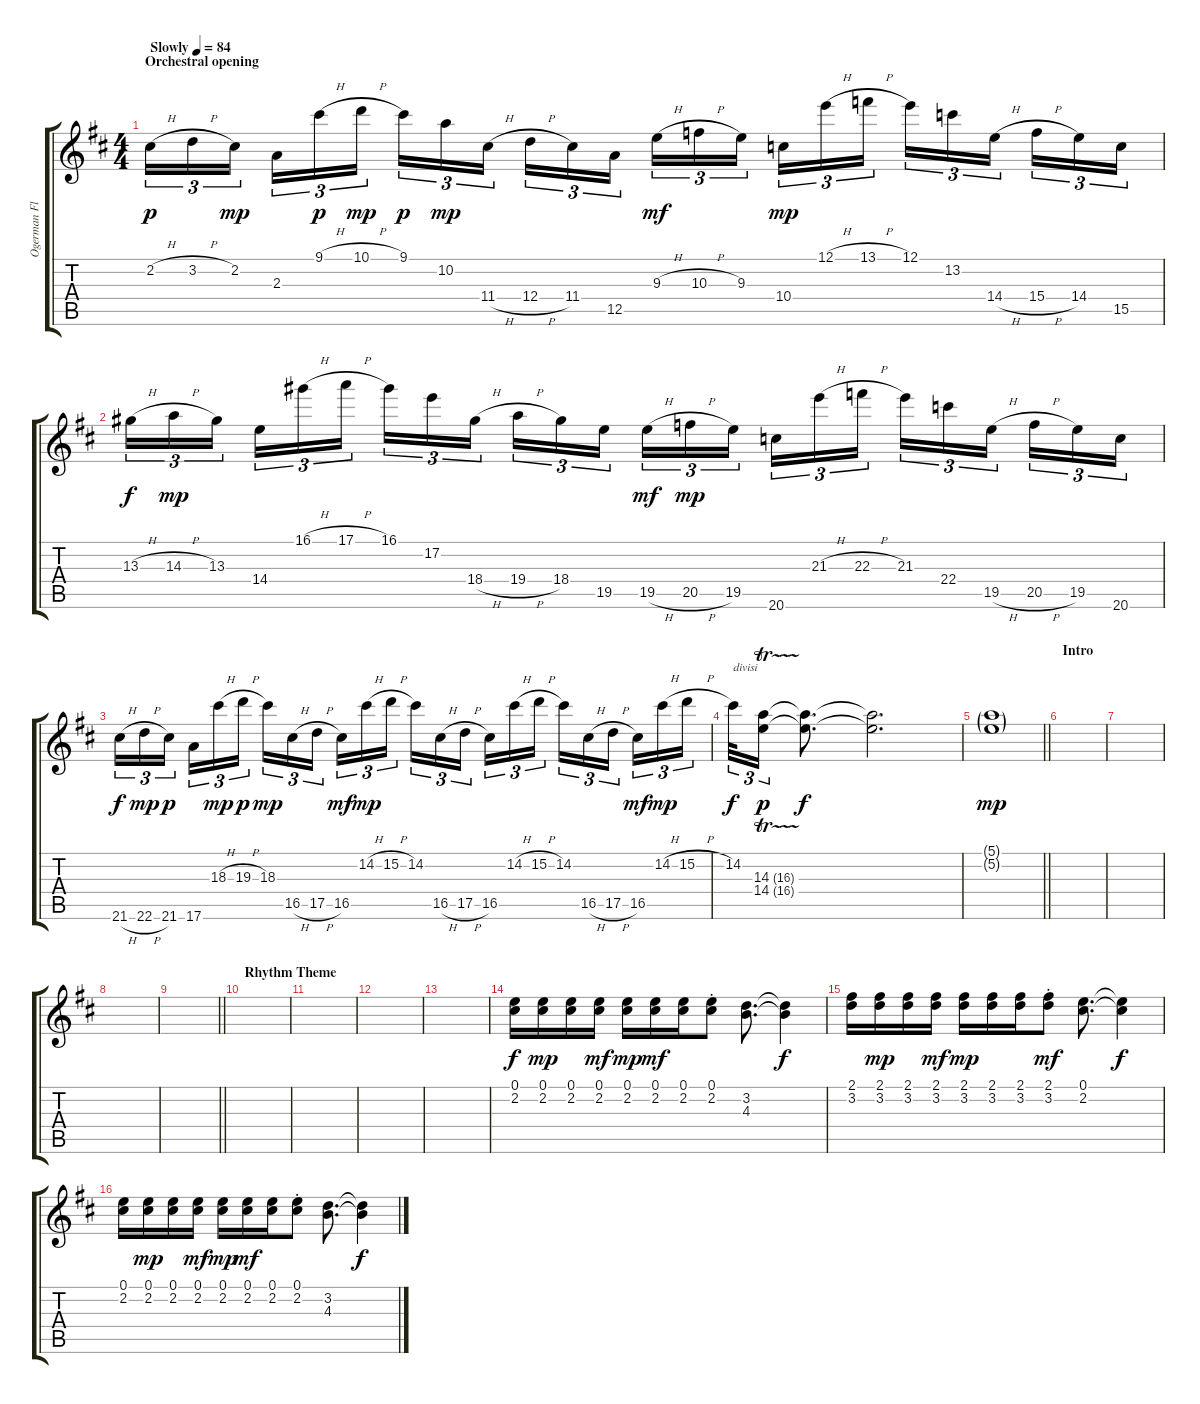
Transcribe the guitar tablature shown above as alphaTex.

\track ("Ogerman Flutes" "Ogerman Fl") {instrument flute}
\staff {score tabs}
\tuning (E5 B4 G4 D4 A3 E3) {hide}
\ts (4 4)
\section ("" "Orchestral opening")
\tempo (84 "Slowly")
\clef g2
\ks d
2.2{h}.16{tu (3 2) dy p instrument flute} 3.2{h}.16{tu (3 2)} 2.2.16{tu (3 2) dy mp beam splitsecondary} 2.3.16{tu (3 2)} 9.1{h}.16{tu (3 2) dy p} 10.1{h}.16{tu (3 2) dy mp} 9.1.16{tu (3 2) dy p} 10.2.16{tu (3 2) dy mp} 11.4{h}.16{tu (3 2) beam splitsecondary} 12.4{h}.16{tu (3 2)} 11.4.16{tu (3 2)} 12.5.16{tu (3 2)} 9.3{h}.16{tu (3 2) dy mf} 10.3{h}.16{tu (3 2)} 9.3.16{tu (3 2) beam splitsecondary} 10.4.16{tu (3 2) dy mp} 12.1{h}.16{tu (3 2)} 13.1{h}.16{tu (3 2)} 12.1.16{tu (3 2)} 13.2.16{tu (3 2)} 14.4{h}.16{tu (3 2) beam splitsecondary} 15.4{h}.16{tu (3 2)} 14.4.16{tu (3 2)} 15.5.16{tu (3 2)} |
13.3{h}.16{tu (3 2) dy f} 14.3{h}.16{tu (3 2) dy mp} 13.3.16{tu (3 2) beam splitsecondary} 14.4.16{tu (3 2)} 16.1{h}.16{tu (3 2)} 17.1{h}.16{tu (3 2)} 16.1.16{tu (3 2)} 17.2.16{tu (3 2)} 18.4{h}.16{tu (3 2) beam splitsecondary} 19.4{h}.16{tu (3 2)} 18.4.16{tu (3 2)} 19.5.16{tu (3 2)} 19.5{h}.16{tu (3 2) dy mf} 20.5{h}.16{tu (3 2) dy mp} 19.5.16{tu (3 2) beam splitsecondary} 20.6.16{tu (3 2)} 21.3{h}.16{tu (3 2)} 22.3{h}.16{tu (3 2)} 21.3.16{tu (3 2)} 22.4.16{tu (3 2)} 19.5{h}.16{tu (3 2) beam splitsecondary} 20.5{h}.16{tu (3 2)} 19.5.16{tu (3 2)} 20.6.16{tu (3 2)} |
21.6{h}.16{tu (3 2) dy f} 22.6{h}.16{tu (3 2) dy mp} 21.6.16{tu (3 2) dy p beam splitsecondary} 17.6.16{tu (3 2)} 18.3{h}.16{tu (3 2) dy mp} 19.3{h}.16{tu (3 2) dy p} 18.3.16{tu (3 2) dy mp} 16.5{h}.16{tu (3 2)} 17.5{h}.16{tu (3 2) beam splitsecondary} 16.5.16{tu (3 2) dy mf} 14.2{h}.16{tu (3 2) dy mp} 15.2{h}.16{tu (3 2)} 14.2.16{tu (3 2)} 16.5{h}.16{tu (3 2)} 17.5{h}.16{tu (3 2) beam splitsecondary} 16.5.16{tu (3 2)} 14.2{h}.16{tu (3 2)} 15.2{h}.16{tu (3 2)} 14.2.16{tu (3 2)} 16.5{h}.16{tu (3 2)} 17.5{h}.16{tu (3 2) beam splitsecondary} 16.5.16{tu (3 2) dy mf} 14.2{h}.16{tu (3 2) dy mp} 15.2{h}.16{tu (3 2)} |
14.2.32{tu (3 2) txt "divisi" dy f} (14.3{tr (16 64)} 14.4{tr (16 64)}).16{tu (3 2) dy p} (14.3{t} 14.4{t}).8{d dy f} (14.3{t} 14.4{t}).2{d} |
\barLineRight lightlight
(5.1{g} 5.2{g}).1{dy mp} |
\section ("" "Intro")
|
|
|
\barLineRight lightlight
|
\section ("" "Rhythm Theme")
|
|
|
|
(0.1 2.2).16{dy f} (0.1 2.2).16{dy mp} (0.1 2.2).16 (0.1 2.2).16{dy mf} (0.1 2.2).16{dy mp} (0.1 2.2).16{dy mf} (0.1 2.2).16 (0.1{st} 2.2{st}).8 (3.2 4.3).8{d} (3.2{t} 4.3{t}).4{dy f} |
(2.1 3.2).16 (2.1 3.2).16{dy mp} (2.1 3.2).16 (2.1 3.2).16{dy mf} (2.1 3.2).16{dy mp} (2.1 3.2).16 (2.1 3.2).16 (2.1{st} 3.2{st}).8{dy mf} (0.1 2.2).8{d} (0.1{t} 2.2{t}).4{dy f} |
(0.1 2.2).16 (0.1 2.2).16{dy mp} (0.1 2.2).16 (0.1 2.2).16{dy mf} (0.1 2.2).16{dy mp} (0.1 2.2).16{dy mf} (0.1 2.2).16 (0.1{st} 2.2{st}).8 (3.2 4.3).8{d} (3.2{t} 4.3{t}).4{dy f}
